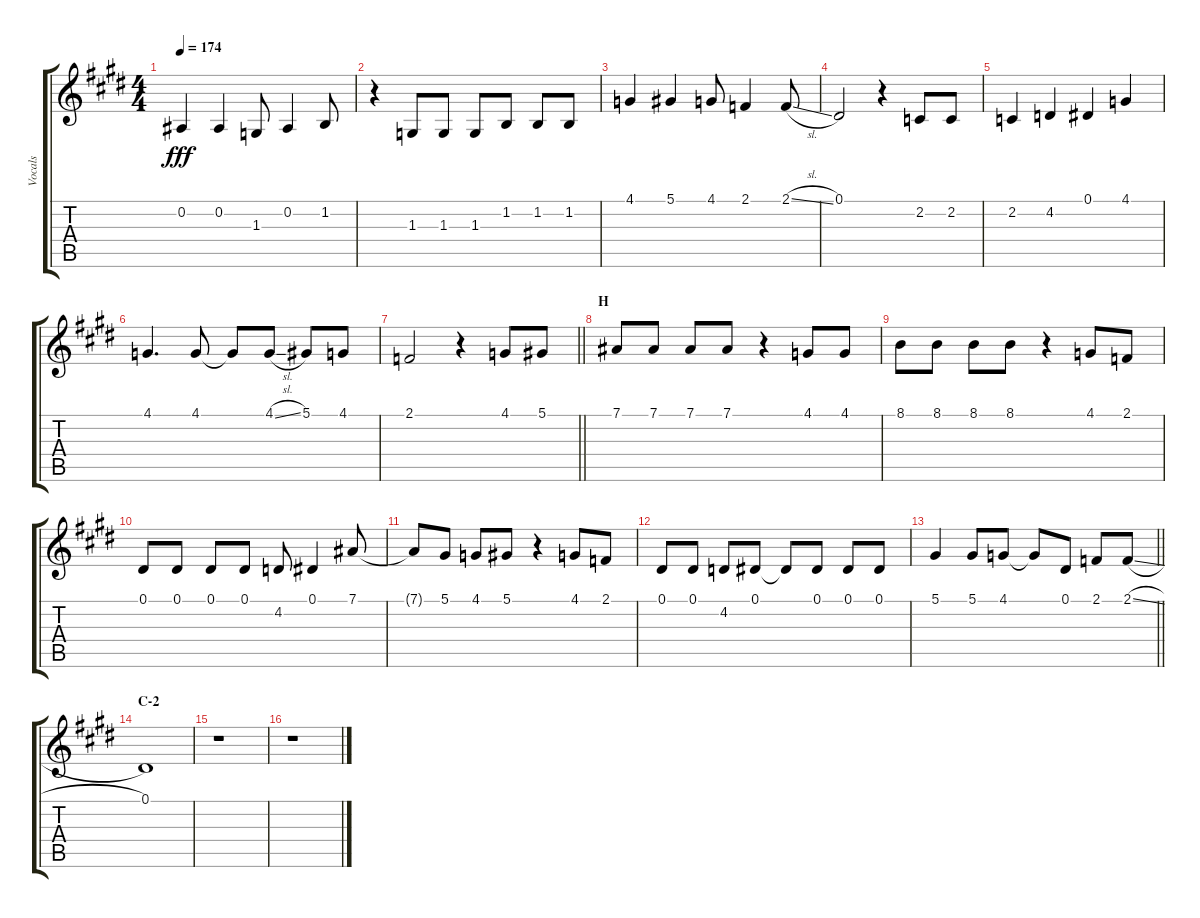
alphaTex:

\track ("Vocals" "Vocals") {instrument voiceoohs}
\staff {score tabs}
\tuning (Eb4 Bb3 Gb3 Db3 Ab2 Eb2) {hide}
\ts (4 4)
\tempo 174
\clef g2
\ks e
0.2.4{dy fff} 0.2.4 1.3.8 0.2.4 1.2.8 |
r.4 1.3.8 1.3.8 1.3.8 1.2.8 1.2.8 1.2.8 |
4.1.4 5.1.4 4.1.8 2.1.4 2.1{sl}.8 |
0.1.2 r.4 2.2.8 2.2.8 |
2.2.4 4.2.4 0.1.4 4.1.4 |
4.1.4{d} 4.1.8 4.1{t}.8 4.1{sl}.8 5.1.8 4.1.8 |
\barLineRight lightlight
2.1.2 r.4 4.1.8 5.1.8 |
\section ("" "H")
7.1.8 7.1.8 7.1.8 7.1.8 r.4 4.1.8 4.1.8 |
8.1.8 8.1.8 8.1.8 8.1.8 r.4 4.1.8 2.1.8 |
0.1.8 0.1.8 0.1.8 0.1.8 4.2.8 0.1.4 7.1.8 |
7.1{t}.8 5.1.8 4.1.8 5.1.8 r.4 4.1.8 2.1.8 |
0.1.8 0.1.8 4.2.8 0.1.8 0.1{t}.8 0.1.8 0.1.8 0.1.8 |
\barLineRight lightlight
5.1.4 5.1.8 4.1.8 4.1{t}.8 0.1.8 2.1.8 2.1{sl}.8 |
\section ("" "C-2")
0.1.1 |
r.1 |
r.1
